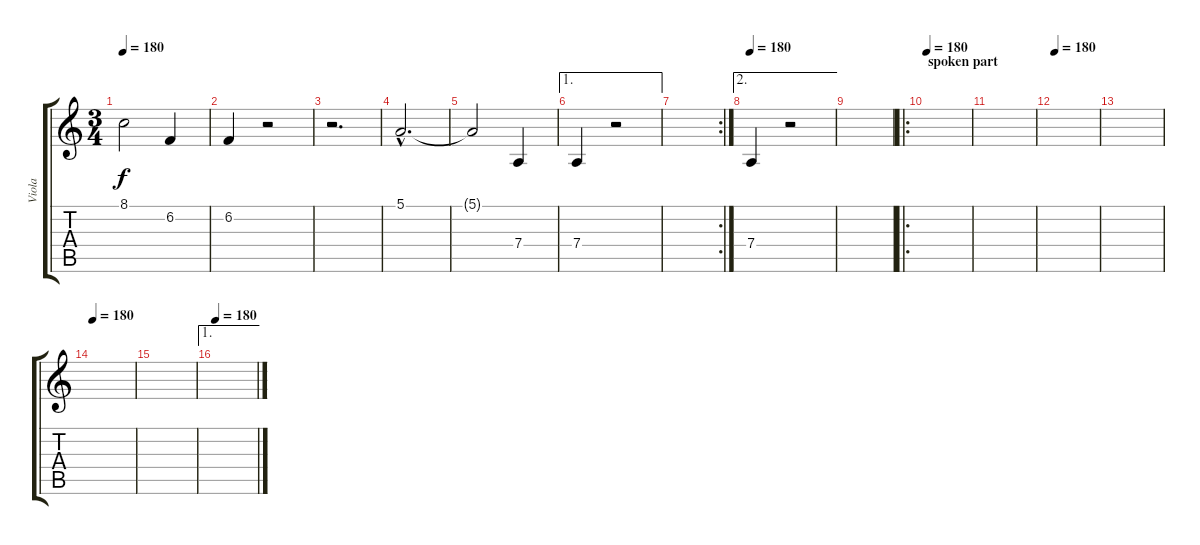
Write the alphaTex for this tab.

\track ("Viola" "Viola") {instrument viola}
\staff {score tabs}
\tuning (E4 B3 G3 D3 A2 E2) {hide}
\ts (3 4)
\tempo 180
\clef g2
\ks c
8.1{t}.2{dy f} 6.2.4 |
6.2.4 r.2 |
r.2{d} |
5.1{hac}.2{d} |
5.1{t}.2 7.4.4 |
\ae 1
7.4.4 r.2 |
\rc 2
|
\ae 2
\tempo 180
7.4.4 r.2 |
|
\ro
\section ("" "spoken part")
\tempo 180
|
|
\tempo 180
|
|
\tempo 180
|
|
\ae 1
\tempo 180
